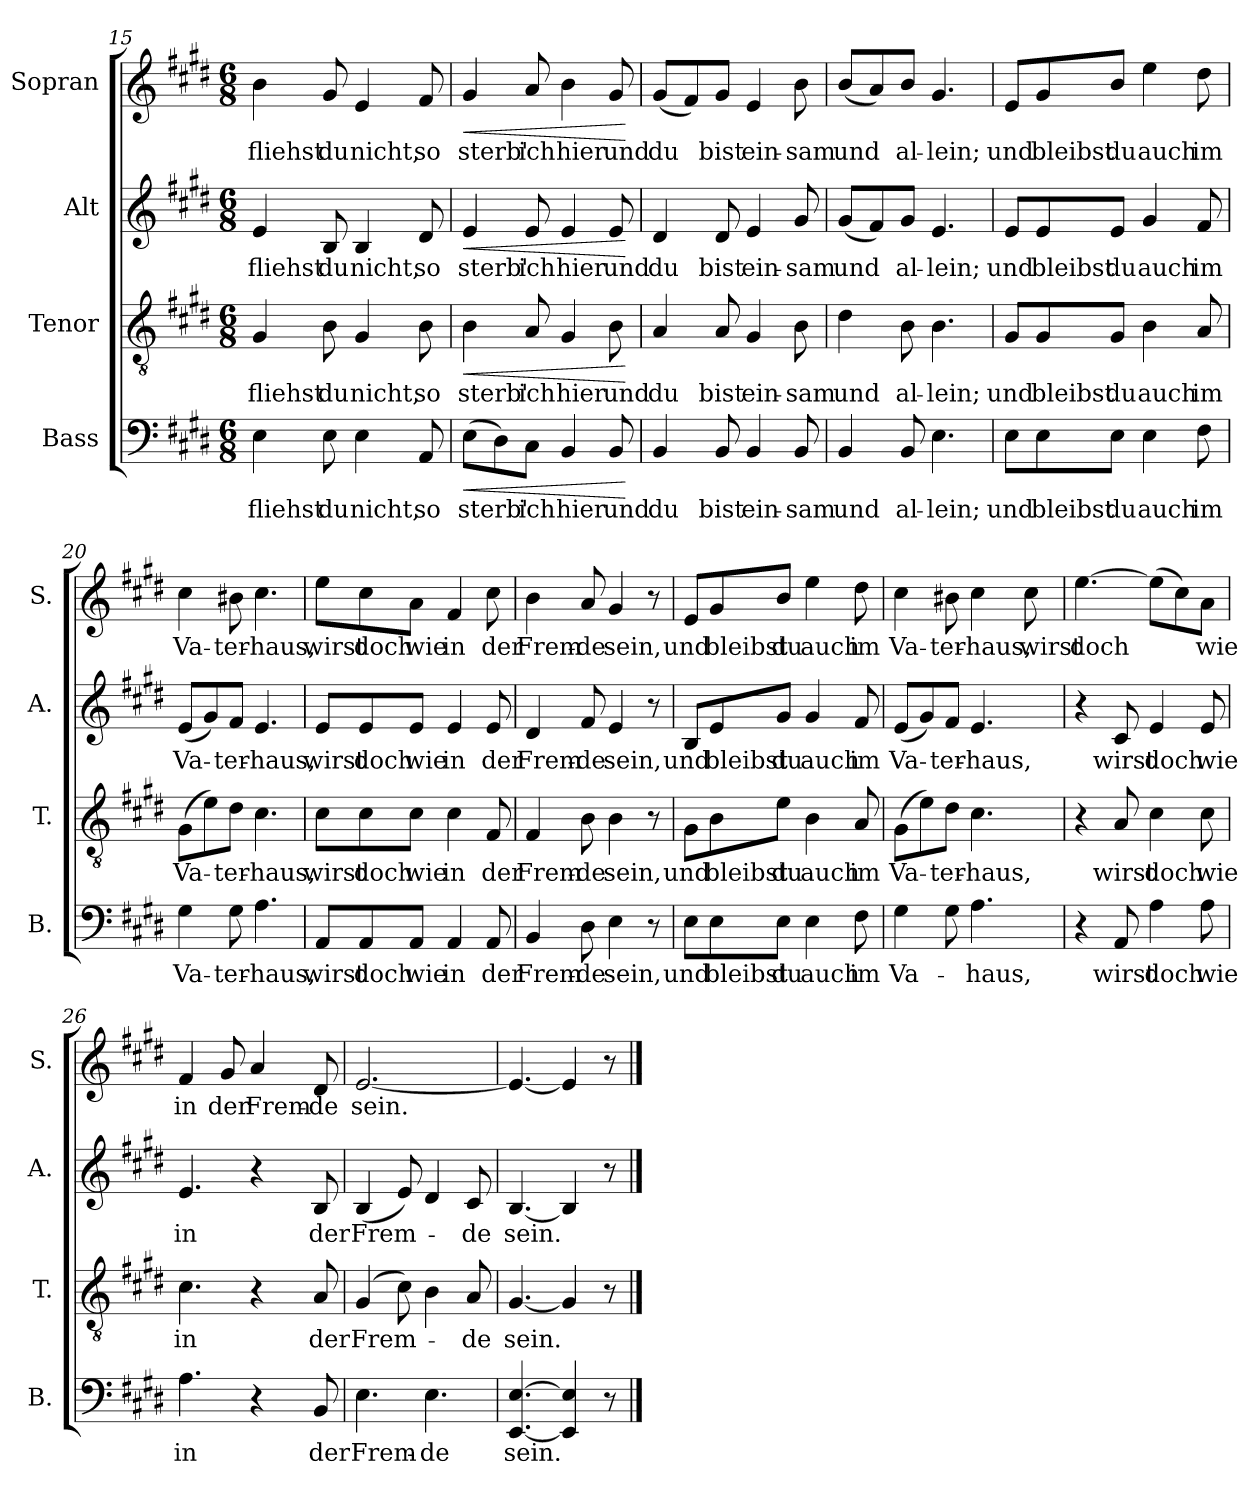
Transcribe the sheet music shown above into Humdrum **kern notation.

**kern	**text	**dynam	**kern	**text	**dynam	**kern	**text	**dynam	**kern	**text	**dynam
*part4	*part4	*part4	*part3	*part3	*part3	*part2	*part2	*part2	*part1	*part1	*part1
*staff4	*staff4	*staff4	*staff3	*staff3	*staff3	*staff2	*staff2	*staff2	*staff1	*staff1	*staff1
*I"Bass	*	*	*I"Tenor	*	*	*I"Alt	*	*	*I"Sopran	*	*
*I'B.	*	*	*I'T.	*	*	*I'A.	*	*	*I'S.	*	*
!!LO:LB:g=z
*clefF4	*	*	*clefGv2	*	*	*clefG2	*	*	*clefG2	*	*
*k[f#c#g#d#]	*	*	*k[f#c#g#d#]	*	*	*k[f#c#g#d#]	*	*	*k[f#c#g#d#]	*	*
*M6/8	*	*	*M6/8	*	*	*M6/8	*	*	*M6/8	*	*
=15	=15	=15	=15	=15	=15	=15	=15	=15	=15	=15	=15
!	!LO:LY:b	!	!	!LO:LY:b	!	!	!LO:LY:b	!	!	!LO:LY:b	!
4E\	fliehst	.	4G#/	fliehst	.	4e/	fliehst	.	4b\	fliehst	.
!	!LO:LY:b	!	!	!LO:LY:b	!	!	!LO:LY:b	!	!	!LO:LY:b	!
8E\	du	.	8B\	du	.	8B/	du	.	8g#/	du	.
!	!LO:LY:b	!	!	!LO:LY:b	!	!	!LO:LY:b	!	!	!LO:LY:b	!
4E\	nicht,	.	4G#/	nicht,	.	4B/	nicht,	.	4e/	nicht,	.
!	!LO:LY:b	!	!	!LO:LY:b	!	!	!LO:LY:b	!	!	!LO:LY:b	!
8AA/	so	.	8B\	so	.	8d#/	so	.	8f#/	so	.
=16	=16	=16	=16	=16	=16	=16	=16	=16	=16	=16	=16
!	!LO:LY:b	!LO:HP:b	!	!LO:LY:b	!LO:HP:b	!	!LO:LY:b	!LO:HP:b	!	!LO:LY:b	!LO:HP:b
(>8E\L	sterb'	<	4B\	sterb'	<	4e/	sterb'	<	4g#/	sterb'	<
8D#\)	.	.	.	.	.	.	.	.	.	.	.
!	!LO:LY:b	!	!	!LO:LY:b	!	!	!LO:LY:b	!	!	!LO:LY:b	!
8C#\J	ich	.	8A/	ich	.	8e/	ich	.	8a/	ich	.
!	!LO:LY:b	!	!	!LO:LY:b	!	!	!LO:LY:b	!	!	!LO:LY:b	!
4BB/	hier	.	4G#/	hier	.	4e/	hier	.	4b\	hier	.
!	!LO:LY:b	!	!	!LO:LY:b	!	!	!LO:LY:b	!	!	!LO:LY:b	!
8BB/	und	.	8B\	und	.	8e/	und	.	8g#/	und	.
.	.	[	.	.	[	.	.	[	.	.	[
=17	=17	=17	=17	=17	=17	=17	=17	=17	=17	=17	=17
!	!LO:LY:b	!	!	!LO:LY:b	!	!	!LO:LY:b	!	!	!LO:LY:b	!
4BB/	du	.	4A/	du	.	4d#/	du	.	(<8g#/L	du	.
.	.	.	.	.	.	.	.	.	8f#/)	.	.
!	!LO:LY:b	!	!	!LO:LY:b	!	!	!LO:LY:b	!	!	!LO:LY:b	!
8BB/	bist	.	8A/	bist	.	8d#/	bist	.	8g#/J	bist	.
!	!LO:LY:b	!	!	!LO:LY:b	!	!	!LO:LY:b	!	!	!LO:LY:b	!
4BB/	ein-	.	4G#/	ein-	.	4e/	ein-	.	4e/	ein-	.
!	!LO:LY:b	!	!	!LO:LY:b	!	!	!LO:LY:b	!	!	!LO:LY:b	!
8BB/	-sam	.	8B\	-sam	.	8g#/	-sam	.	8b\	-sam	.
=18	=18	=18	=18	=18	=18	=18	=18	=18	=18	=18	=18
!	!LO:LY:b	!	!	!LO:LY:b	!	!	!LO:LY:b	!	!	!LO:LY:b	!
4BB/	und	.	4d#\	und	.	(<8g#/L	und	.	(<8b/L	und	.
.	.	.	.	.	.	8f#/)	.	.	8a/)	.	.
!	!LO:LY:b	!	!	!LO:LY:b	!	!	!LO:LY:b	!	!	!LO:LY:b	!
8BB/	al-	.	8B\	al-	.	8g#/J	al-	.	8b/J	al-	.
!	!LO:LY:b	!	!	!LO:LY:b	!	!	!LO:LY:b	!	!	!LO:LY:b	!
4.E\	-lein;	.	4.B\	-lein;	.	4.e/	-lein;	.	4.g#/	-lein;	.
=19	=19	=19	=19	=19	=19	=19	=19	=19	=19	=19	=19
!	!LO:LY:b	!	!	!LO:LY:b	!	!	!LO:LY:b	!	!	!LO:LY:b	!
8E\L	und	.	8G#/L	und	.	8e/L	und	.	8e/L	und	.
!	!LO:LY:b	!	!	!LO:LY:b	!	!	!LO:LY:b	!	!	!LO:LY:b	!
8E\	bleibst	.	8G#/	bleibst	.	8e/	bleibst	.	8g#/	bleibst	.
!	!LO:LY:b	!	!	!LO:LY:b	!	!	!LO:LY:b	!	!	!LO:LY:b	!
8E\J	du	.	8G#/J	du	.	8e/J	du	.	8b/J	du	.
!	!LO:LY:b	!	!	!LO:LY:b	!	!	!LO:LY:b	!	!	!LO:LY:b	!
4E\	auch	.	4B\	auch	.	4g#/	auch	.	4ee\	auch	.
!	!LO:LY:b	!	!	!LO:LY:b	!	!	!LO:LY:b	!	!	!LO:LY:b	!
8F#\	im	.	8A/	im	.	8f#/	im	.	8dd#\	im	.
!!LO:PB:g=z
=20	=20	=20	=20	=20	=20	=20	=20	=20	=20	=20	=20
!	!LO:LY:b	!	!	!LO:LY:b	!	!	!LO:LY:b	!	!	!LO:LY:b	!
4G#\	Va-	.	(>8G#\L	Va-	.	(<8e/L	Va-	.	4cc#\	Va-	.
.	.	.	8e\)	.	.	8g#/)	.	.	.	.	.
!	!LO:LY:b	!	!	!LO:LY:b	!	!	!LO:LY:b	!	!	!LO:LY:b	!
8G#\	-ter-	.	8d#\J	-ter-	.	8f#/J	-ter-	.	8b#X\	ter-	.
!	!LO:LY:b	!	!	!LO:LY:b	!	!	!LO:LY:b	!	!	!LO:LY:b	!
4.A\	-haus,	.	4.c#\	-haus,	.	4.e/	-haus,	.	4.cc#\	-haus,	.
=21	=21	=21	=21	=21	=21	=21	=21	=21	=21	=21	=21
!	!LO:LY:b	!	!	!LO:LY:b	!	!	!LO:LY:b	!	!	!LO:LY:b	!
8AA/L	wirst	.	8c#\L	wirst	.	8e/L	wirst	.	8ee\L	wirst	.
!	!LO:LY:b	!	!	!LO:LY:b	!	!	!LO:LY:b	!	!	!LO:LY:b	!
8AA/	doch	.	8c#\	doch	.	8e/	doch	.	8cc#\	doch	.
!	!LO:LY:b	!	!	!LO:LY:b	!	!	!LO:LY:b	!	!	!LO:LY:b	!
8AA/J	wie	.	8c#\J	wie	.	8e/J	wie	.	8a\J	wie	.
!	!LO:LY:b	!	!	!LO:LY:b	!	!	!LO:LY:b	!	!	!LO:LY:b	!
4AA/	in	.	4c#\	in	.	4e/	in	.	4f#/	in	.
!	!LO:LY:b	!	!	!LO:LY:b	!	!	!LO:LY:b	!	!	!LO:LY:b	!
8AA/	der	.	8F#/	der	.	8e/	der	.	8cc#\	der	.
=22	=22	=22	=22	=22	=22	=22	=22	=22	=22	=22	=22
!	!LO:LY:b	!	!	!LO:LY:b	!	!	!LO:LY:b	!	!	!LO:LY:b	!
4BB/	Frem-	.	4F#/	Frem-	.	4d#/	Frem-	.	4b\	Frem-	.
!	!LO:LY:b	!	!	!LO:LY:b	!	!	!LO:LY:b	!	!	!LO:LY:b	!
8D#\	-de	.	8B\	-de	.	8f#/	-de	.	8a/	-de	.
!	!LO:LY:b	!	!	!LO:LY:b	!	!	!LO:LY:b	!	!	!LO:LY:b	!
4E\	sein,	.	4B\	sein,	.	4e/	sein,	.	4g#/	sein,	.
8r	.	.	8r	.	.	8r	.	.	8r	.	.
=23	=23	=23	=23	=23	=23	=23	=23	=23	=23	=23	=23
!	!LO:LY:b	!	!	!LO:LY:b	!	!	!LO:LY:b	!	!	!LO:LY:b	!
8E\L	und	.	8G#\L	und	.	8B/L	und	.	8e/L	und	.
!	!LO:LY:b	!	!	!LO:LY:b	!	!	!LO:LY:b	!	!	!LO:LY:b	!
8E\	bleibst	.	8B\	bleibst	.	8e/	bleibst	.	8g#/	bleibst	.
!	!LO:LY:b	!	!	!LO:LY:b	!	!	!LO:LY:b	!	!	!LO:LY:b	!
8E\J	du	.	8e\J	du	.	8g#/J	du	.	8b/J	du	.
!	!LO:LY:b	!	!	!LO:LY:b	!	!	!LO:LY:b	!	!	!LO:LY:b	!
4E\	auch	.	4B\	auch	.	4g#/	auch	.	4ee\	auch	.
!	!LO:LY:b	!	!	!LO:LY:b	!	!	!LO:LY:b	!	!	!LO:LY:b	!
8F#\	im	.	8A/	im	.	8f#/	im	.	8dd#\	im	.
!!LO:LB:g=z
=24	=24	=24	=24	=24	=24	=24	=24	=24	=24	=24	=24
!	!LO:LY:b	!	!	!LO:LY:b	!	!	!LO:LY:b	!	!	!LO:LY:b	!
4G#\	Va-	.	(>8G#\L	Va-	.	(<8e/L	Va-	.	4cc#\	Va-	.
.	.	.	8e\)	.	.	8g#/)	.	.	.	.	.
!	!	!	!	!LO:LY:b	!	!	!LO:LY:b	!	!	!LO:LY:b	!
8G#\	.	.	8d#\J	-ter-	.	8f#/J	-ter-	.	8b#X\	-ter-	.
!	!LO:LY:b	!	!	!LO:LY:b	!	!	!LO:LY:b	!	!	!LO:LY:b	!
4.A\	-haus,	.	4.c#\	-haus,	.	4.e/	-haus,	.	4cc#\	-haus,	.
!	!	!	!	!	!	!	!	!	!	!LO:LY:b	!
.	.	.	.	.	.	.	.	.	8cc#\	wirst	.
=25	=25	=25	=25	=25	=25	=25	=25	=25	=25	=25	=25
!	!	!	!	!	!	!	!	!	!	!LO:LY:b	!
4r	.	.	4r	.	.	4r	.	.	[4.ee\	doch	.
!	!LO:LY:b	!	!	!LO:LY:b	!	!	!LO:LY:b	!	!	!	!
8AA/	wirst	.	8A/	wirst	.	8c#/	wirst	.	.	.	.
!	!LO:LY:b	!	!	!LO:LY:b	!	!	!LO:LY:b	!	!	!	!
4A\	doch	.	4c#\	doch	.	4e/	doch	.	(>8ee\L]	.	.
.	.	.	.	.	.	.	.	.	8cc#\)	.	.
!	!LO:LY:b	!	!	!LO:LY:b	!	!	!LO:LY:b	!	!	!LO:LY:b	!
8A\	wie	.	8c#\	wie	.	8e/	wie	.	8a\J	wie	.
=26	=26	=26	=26	=26	=26	=26	=26	=26	=26	=26	=26
!	!LO:LY:b	!	!	!LO:LY:b	!	!	!LO:LY:b	!	!	!LO:LY:b	!
4.A\	in	.	4.c#\	in	.	4.e/	in	.	4f#/	in	.
!	!	!	!	!	!	!	!	!	!	!LO:LY:b	!
.	.	.	.	.	.	.	.	.	8g#/	der	.
!	!	!	!	!	!	!	!	!	!	!LO:LY:b	!
4r	.	.	4r	.	.	4r	.	.	4a/	Frem-	.
!	!LO:LY:b	!	!	!LO:LY:b	!	!	!LO:LY:b	!	!	!LO:LY:b	!
8BB/	der	.	8A/	der	.	8B/	der	.	8d#/	-de	.
=27	=27	=27	=27	=27	=27	=27	=27	=27	=27	=27	=27
!	!LO:LY:b	!	!	!LO:LY:b	!	!	!LO:LY:b	!	!	!LO:LY:b	!
4.E\	Frem-	.	(>4G#/	Frem-	.	(<4B/	Frem-	.	[2.e/	sein.	.
.	.	.	8c#\)	.	.	8e/)	.	.	.	.	.
!	!LO:LY:b	!	!	!	!	!	!	!	!	!	!
4.E\	-de	.	4B\	.	.	4d#/	.	.	.	.	.
!	!	!	!	!LO:LY:b	!	!	!LO:LY:b	!	!	!	!
.	.	.	8A/	-de	.	8c#/	-de	.	.	.	.
=28	=28	=28	=28	=28	=28	=28	=28	=28	=28	=28	=28
!	!LO:LY:b	!	!	!LO:LY:b	!	!	!LO:LY:b	!	!	!	!
[4.EE/ [4.E/	sein.	.	[4.G#/	sein.	.	[4.B/	sein.	.	4.e/_	.	.
4EE/] 4E/]	.	.	4G#/]	.	.	4B/]	.	.	4e/]	.	.
8r	.	.	8r	.	.	8r	.	.	8r	.	.
==	==	==	==	==	==	==	==	==	==	==	==
*-	*-	*-	*-	*-	*-	*-	*-	*-	*-	*-	*-
